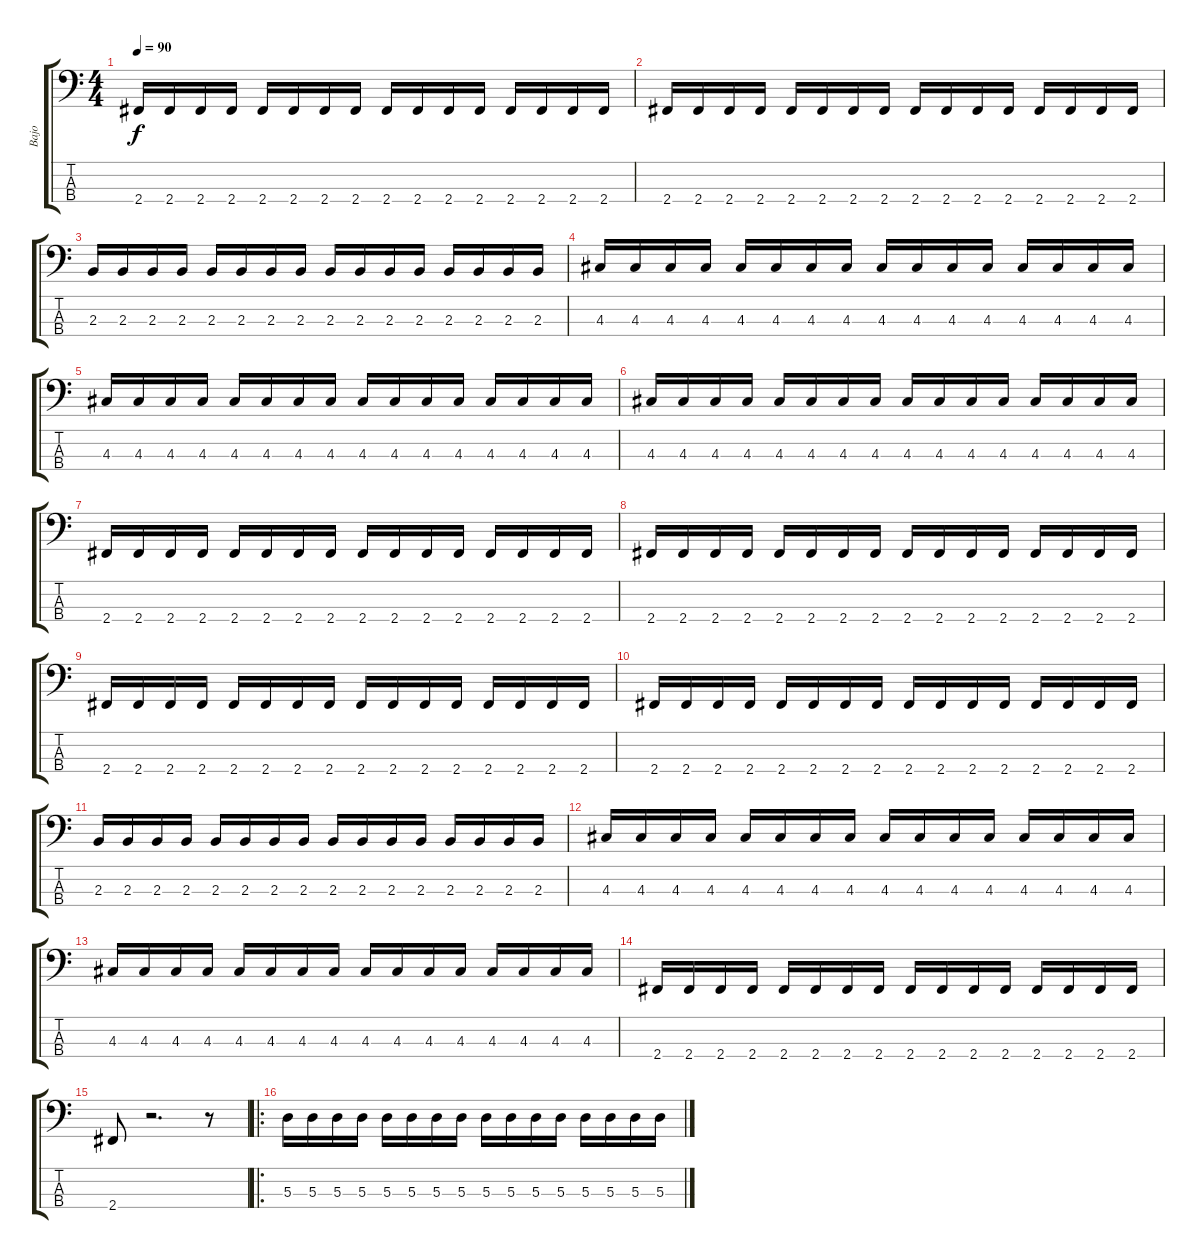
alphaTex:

\track ("Bajo" "Bajo") {instrument electricbassfinger}
\staff {score tabs}
\tuning (G2 D2 A1 E1) {hide}
\ts (4 4)
\tempo 90
\clef f4
\ks c
2.4.16{dy f} 2.4.16 2.4.16 2.4.16 2.4.16 2.4.16 2.4.16 2.4.16 2.4.16 2.4.16 2.4.16 2.4.16 2.4.16 2.4.16 2.4.16 2.4.16 |
2.4.16 2.4.16 2.4.16 2.4.16 2.4.16 2.4.16 2.4.16 2.4.16 2.4.16 2.4.16 2.4.16 2.4.16 2.4.16 2.4.16 2.4.16 2.4.16 |
2.3.16 2.3.16 2.3.16 2.3.16 2.3.16 2.3.16 2.3.16 2.3.16 2.3.16 2.3.16 2.3.16 2.3.16 2.3.16 2.3.16 2.3.16 2.3.16 |
4.3.16 4.3.16 4.3.16 4.3.16 4.3.16 4.3.16 4.3.16 4.3.16 4.3.16 4.3.16 4.3.16 4.3.16 4.3.16 4.3.16 4.3.16 4.3.16 |
4.3.16 4.3.16 4.3.16 4.3.16 4.3.16 4.3.16 4.3.16 4.3.16 4.3.16 4.3.16 4.3.16 4.3.16 4.3.16 4.3.16 4.3.16 4.3.16 |
4.3.16 4.3.16 4.3.16 4.3.16 4.3.16 4.3.16 4.3.16 4.3.16 4.3.16 4.3.16 4.3.16 4.3.16 4.3.16 4.3.16 4.3.16 4.3.16 |
2.4.16 2.4.16 2.4.16 2.4.16 2.4.16 2.4.16 2.4.16 2.4.16 2.4.16 2.4.16 2.4.16 2.4.16 2.4.16 2.4.16 2.4.16 2.4.16 |
2.4.16 2.4.16 2.4.16 2.4.16 2.4.16 2.4.16 2.4.16 2.4.16 2.4.16 2.4.16 2.4.16 2.4.16 2.4.16 2.4.16 2.4.16 2.4.16 |
2.4.16 2.4.16 2.4.16 2.4.16 2.4.16 2.4.16 2.4.16 2.4.16 2.4.16 2.4.16 2.4.16 2.4.16 2.4.16 2.4.16 2.4.16 2.4.16 |
2.4.16 2.4.16 2.4.16 2.4.16 2.4.16 2.4.16 2.4.16 2.4.16 2.4.16 2.4.16 2.4.16 2.4.16 2.4.16 2.4.16 2.4.16 2.4.16 |
2.3.16 2.3.16 2.3.16 2.3.16 2.3.16 2.3.16 2.3.16 2.3.16 2.3.16 2.3.16 2.3.16 2.3.16 2.3.16 2.3.16 2.3.16 2.3.16 |
4.3.16 4.3.16 4.3.16 4.3.16 4.3.16 4.3.16 4.3.16 4.3.16 4.3.16 4.3.16 4.3.16 4.3.16 4.3.16 4.3.16 4.3.16 4.3.16 |
4.3.16 4.3.16 4.3.16 4.3.16 4.3.16 4.3.16 4.3.16 4.3.16 4.3.16 4.3.16 4.3.16 4.3.16 4.3.16 4.3.16 4.3.16 4.3.16 |
2.4.16 2.4.16 2.4.16 2.4.16 2.4.16 2.4.16 2.4.16 2.4.16 2.4.16 2.4.16 2.4.16 2.4.16 2.4.16 2.4.16 2.4.16 2.4.16 |
2.4.8 r.2{d} r.8 |
\ro
5.3.16 5.3.16 5.3.16 5.3.16 5.3.16 5.3.16 5.3.16 5.3.16 5.3.16 5.3.16 5.3.16 5.3.16 5.3.16 5.3.16 5.3.16 5.3.16
